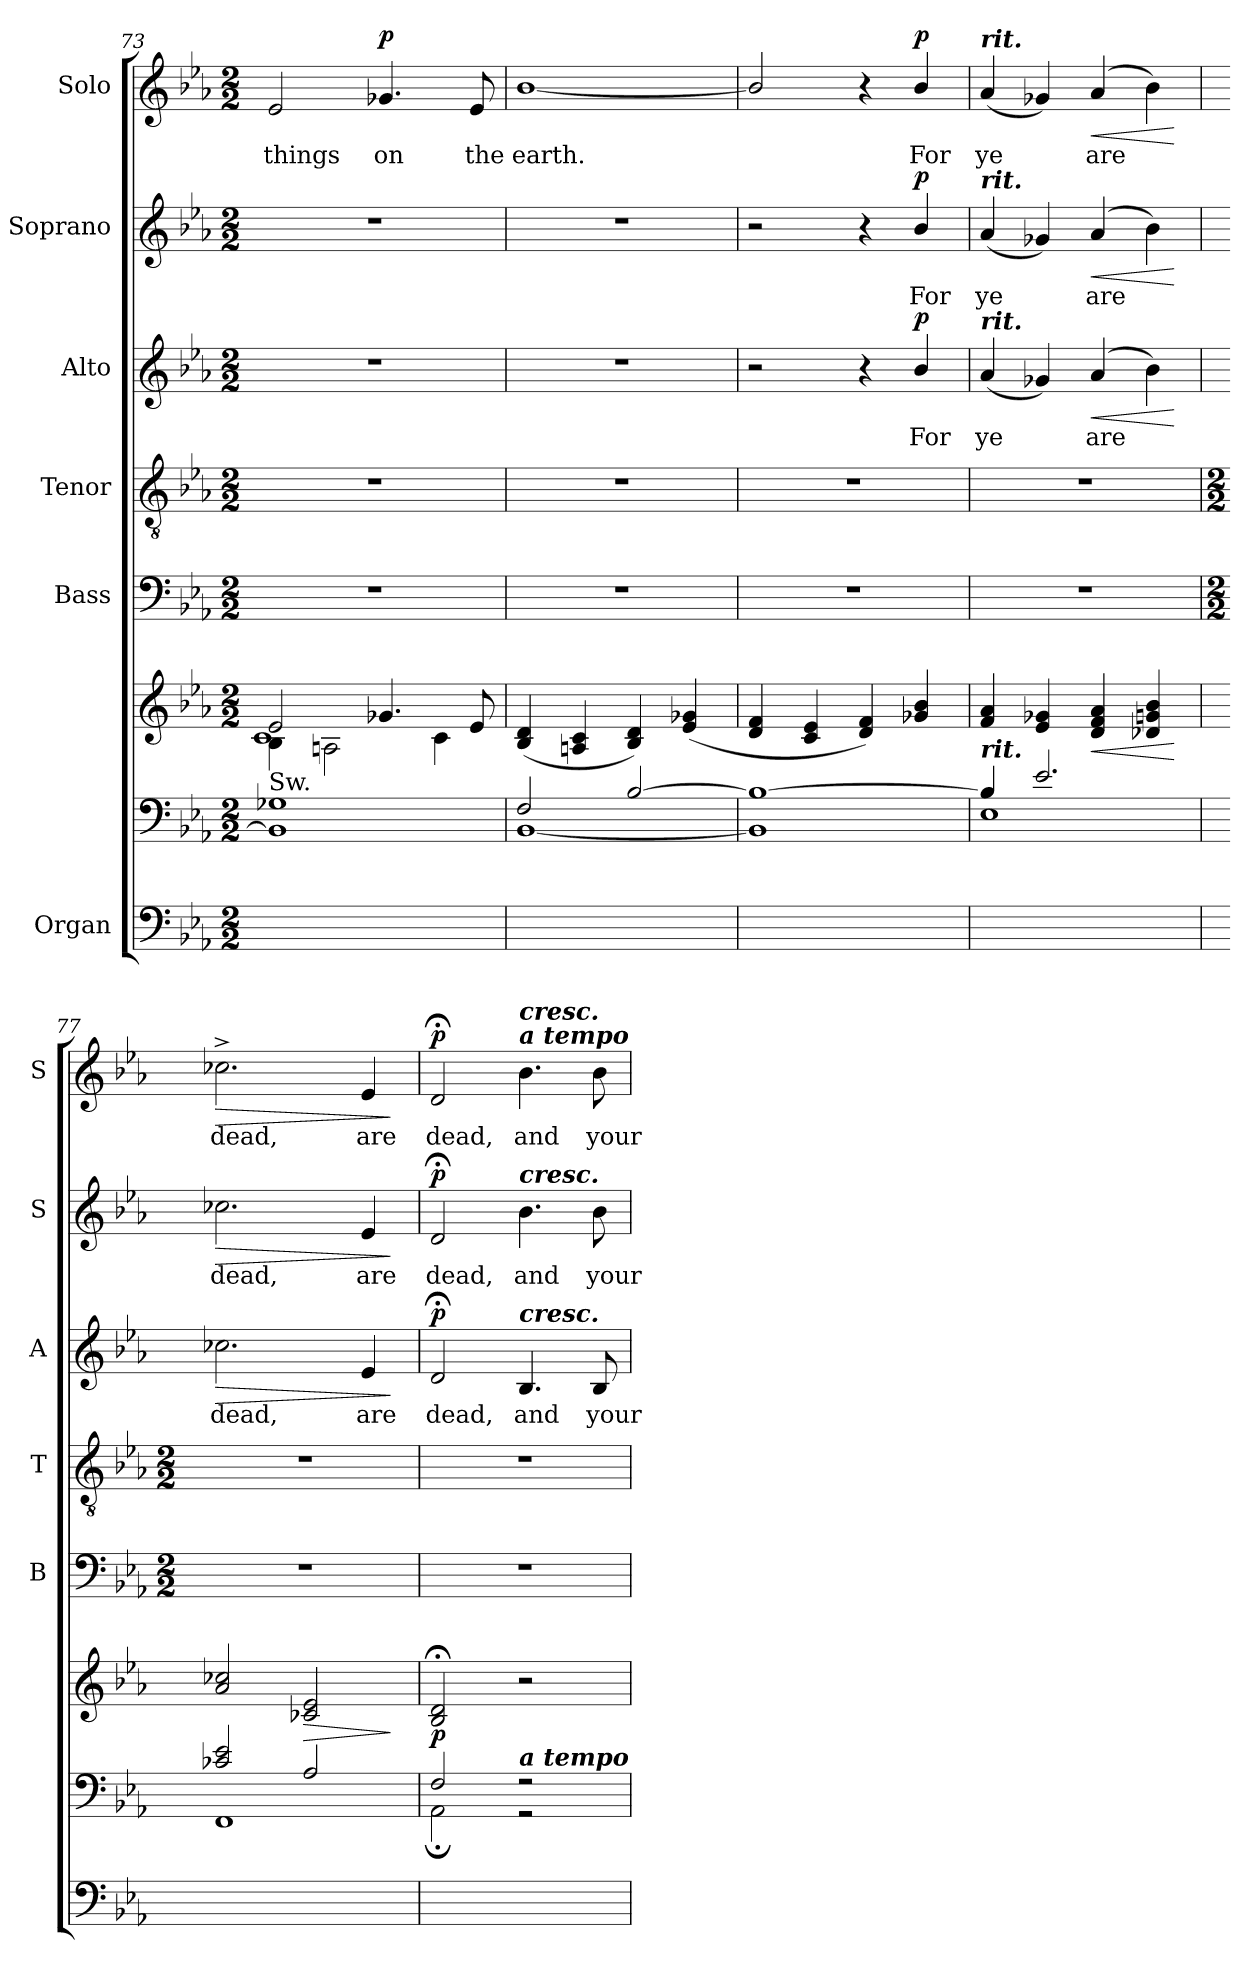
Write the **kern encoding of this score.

**kern	**kern	**kern	**dynam	**kern	**kern	**kern	**text	**dynam	**kern	**text	**dynam	**kern	**text	**dynam
*part6	*part6	*part6	*part6	*part5	*part4	*part3	*part3	*part3	*part2	*part2	*part2	*part1	*part1	*part1
*staff8	*staff7	*staff6	*staff6/7/8	*staff5	*staff4	*staff3	*staff3	*staff3	*staff2	*staff2	*staff2	*staff1	*staff1	*staff1
*I"Organ	*	*	*	*I"Bass	*I"Tenor	*I"Alto	*	*	*I"Soprano	*	*	*I"Solo	*	*
*	*	*	*	*I'B	*I'T	*I'A	*	*	*I'S	*	*	*I'S	*	*
*clefF4	*clefF4	*clefG2	*	*clefF4	*clefGv2	*clefG2	*	*	*clefG2	*	*	*clefG2	*	*
*k[b-e-a-]	*k[b-e-a-]	*k[b-e-a-]	*	*k[b-e-a-]	*k[b-e-a-]	*k[b-e-a-]	*	*	*k[b-e-a-]	*	*	*k[b-e-a-]	*	*
*E-:	*E-:	*E-:	*	*E-:	*E-:	*E-:	*	*	*E-:	*	*	*E-:	*	*
*M2/2	*M2/2	*M2/2	*	*M2/2	*M2/2	*M2/2	*	*	*M2/2	*	*	*M2/2	*	*
=73	=73	=73	=73	=73	=73	=73	=73	=73	=73	=73	=73	=73	=73	=73
*	*^	*^	*	*	*	*	*	*	*	*	*	*	*	*
*	*	*	*	*^	*	*	*	*	*	*	*	*	*	*	*	*
!	!	!	!LO:TX:b:t=Sw.	!	!	!	!	!	!	!	!	!	!	!	!	!	!
!	!	!	!	!	!	!	!	!	!	!	!	!	!	!	!	!LO:LY:b	!
1ryy	1G-X/	1BB-\]	2e-/	4B-\	1c	.	1r	1r	1r	.	.	1r	.	.	2e-	things	.
.	.	.	.	2An\	.	.	.	.	.	.	.	.	.	.	.	.	.
!	!	!	!	!	!	!	!	!	!	!	!	!	!	!	!	!LO:LY:b	!LO:DY:b
.	.	.	4.g-X/	.	.	.	.	.	.	.	.	.	.	.	4.g-X	on	p
.	.	.	.	4c\	.	.	.	.	.	.	.	.	.	.	.	.	.
!	!	!	!	!	!	!	!	!	!	!	!	!	!	!	!	!LO:LY:b	!
.	.	.	8e-/	.	.	.	.	.	.	.	.	.	.	.	8e-	the	.
=74	=74	=74	=74	=74	=74	=74	=74	=74	=74	=74	=74	=74	=74	=74	=74	=74	=74
!	!	!	!	!	!	!	!	!	!	!	!	!	!	!	!	!LO:LY:b	!
1ryy	2F/	[1BB-\	(>4B-/ 4d/	2ryy	2ryy	.	1r	1r	1r	.	.	1r	.	.	[1b-/	earth.	.
.	.	.	4An/ 4c/	.	.	.	.	.	.	.	.	.	.	.	.	.	.
.	[2B-/	.	4B-/ 4d/)	2ryy	2ryy	.	.	.	.	.	.	.	.	.	.	.	.
.	.	.	(>4e-/ 4g-X/	.	.	.	.	.	.	.	.	.	.	.	.	.	.
=75	=75	=75	=75	=75	=75	=75	=75	=75	=75	=75	=75	=75	=75	=75	=75	=75	=75
1ryy	1B-/_	1BB-\]	4d/ 4f/	2ryy	2ryy	.	1r	1r	2r	.	.	2r	.	.	2b-/]	.	.
.	.	.	4c/ 4e-/	.	.	.	.	.	.	.	.	.	.	.	.	.	.
.	.	.	4d/ 4f/)	2ryy	2ryy	.	.	.	4r	.	.	4r	.	.	4r	.	.
!	!	!	!	!	!	!	!	!	!	!LO:LY:b	!LO:DY:b	!	!LO:LY:b	!LO:DY:b	!	!LO:LY:b	!LO:DY:b
.	.	.	4g-X/ 4b-/	.	.	.	.	.	4b-/	For	p	4b-/	For	p	4b-/	For	p
=76	=76	=76	=76	=76	=76	=76	=76	=76	=76	=76	=76	=76	=76	=76	=76	=76	=76
!	!	!	!	!	!	!	!	!	!	!	!	!	!	!	!LO:TX:a:Bi:t=rit.	!	!
!	!	!	!	!	!	!	!	!	!	!	!	!LO:TX:a:Bi:t=rit.	!	!	!	!	!
!	!	!	!	!	!	!	!	!	!LO:TX:a:Bi:t=rit.	!	!	!	!	!	!	!	!
!	!LO:TX:a:Bi:t=rit.	!	!	!	!	!	!	!	!	!	!	!	!	!	!	!	!
!	!	!	!	!	!	!	!	!	!	!LO:LY:b	!	!	!LO:LY:b	!	!	!LO:LY:b	!
1ryy	4B-/]	1E-\	4f/ 4a-/	2ryy	2ryy	.	1r	1r	(<4a-	ye	.	(<4a-	ye	.	(<4a-	ye	.
.	2.e-/	.	4e-/ 4g-X/	.	.	.	.	.	4g-X)	.	.	4g-X)	.	.	4g-X)	.	.
!	!	!	!	!	!	!LO:HP:b	!	!	!	!LO:LY:b	!LO:HP:b	!	!LO:LY:b	!LO:HP:b	!	!LO:LY:b	!LO:HP:b
.	.	.	4d/ 4f/ 4a-/	2ryy	2ryy	<	.	.	(<4a-	are	<	(<4a-	are	<	(<4a-	are	<
.	.	.	4d-X/ 4gn/ 4b-/	.	.	.	.	.	4b-)	.	.	4b-)	.	.	4b-)	.	.
*	*v	*v	*	*	*	*	*	*	*	*	*	*	*	*	*	*	*
*	*	*v	*v	*v	*	*	*	*	*	*	*	*	*	*	*	*
.	.	.	[	.	.	.	.	[	.	.	[	.	.	[
!!LO:LB:g=z
=77	=77	=77	=77	=77	=77	=77	=77	=77	=77	=77	=77	=77	=77	=77
*	*	*	*	*M2/2	*M2/2	*	*	*	*	*	*	*	*	*
*	*^	*^	*	*	*	*	*	*	*	*	*	*	*	*
!	!	!	!	!	!	!	!	!	!LO:LY:b	!LO:HP:b	!	!LO:LY:b	!LO:HP:b	!	!LO:LY:b	!LO:HP:b
1ryy	2c-X/ 2e-/	1FF\	2a-/ 2cc-X/	2ryy	.	1r	1r	2.cc-X	dead,	>	2.cc-X	dead,	>	2.cc-X^	dead,	>
!	!	!	!	!	!LO:HP:b	!	!	!	!	!	!	!	!	!	!	!
.	2A-/	.	2c-X/ 2e-/	2ryy	>	.	.	.	.	.	.	.	.	.	.	.
!	!	!	!	!	!	!	!	!	!LO:LY:b	!	!	!LO:LY:b	!	!	!LO:LY:b	!
.	.	.	.	.	.	.	.	4e-	are	.	4e-	are	.	4e-	are	.
*	*v	*v	*	*	*	*	*	*	*	*	*	*	*	*	*	*
*	*	*v	*v	*	*	*	*	*	*	*	*	*	*	*	*
.	.	.	]	.	.	.	.	]	.	.	]	.	.	]
=78	=78	=78	=78	=78	=78	=78	=78	=78	=78	=78	=78	=78	=78	=78
*	*^	*^	*	*	*	*	*	*	*	*	*	*	*	*
!	!	!	!	!	!LO:DY:b	!	!	!	!LO:LY:b	!LO:DY:b	!	!LO:LY:b	!LO:DY:b	!	!LO:LY:b	!LO:DY:b
1ryy	2F/	2AA-;\	2B-/;< 2d/;<	2ryy	p	1r	1r	2d;<	dead,	p	2d;<	dead,	p	2d;<	dead,	p
!	!	!	!	!	!	!	!	!	!	!	!	!	!	!LO:TX:a:Bi:t=a tempo	!	!
!	!	!	!	!	!	!	!	!	!	!	!	!	!	!LO:TX:a:Bi:t=cresc.	!	!
!	!	!	!	!	!	!	!	!	!	!	!LO:TX:a:Bi:t=cresc.	!	!	!	!	!
!	!	!	!	!	!	!	!	!LO:TX:a:Bi:t=cresc.	!	!	!	!	!	!	!	!
!	!LO:TX:a:Bi:t=a tempo	!	!	!	!	!	!	!	!	!	!	!	!	!	!	!
!	!	!	!	!	!	!	!	!	!LO:LY:b	!	!	!LO:LY:b	!	!	!LO:LY:b	!
.	2r	2r	2r	2ryy	.	.	.	4.B-	and	.	4.b-	and	.	4.b-	and	.
!	!	!	!	!	!	!	!	!	!LO:LY:b	!	!	!LO:LY:b	!	!	!LO:LY:b	!
.	.	.	.	.	.	.	.	8B-	your	.	8b-	your	.	8b-	your	.
*	*v	*v	*	*	*	*	*	*	*	*	*	*	*	*	*	*
*	*	*v	*v	*	*	*	*	*	*	*	*	*	*	*	*
=	=	=	=	=	=	=	=	=	=	=	=	=	=	=
*-	*-	*-	*-	*-	*-	*-	*-	*-	*-	*-	*-	*-	*-	*-
